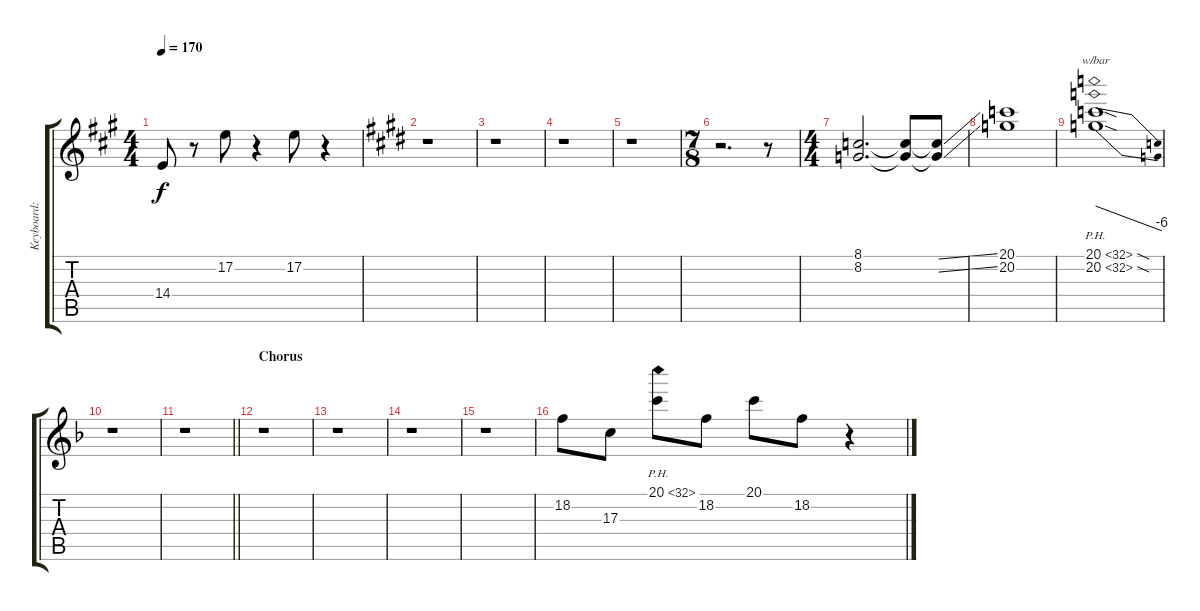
\track ("Keyboard: Tsumugi Kotobuki" "Keyboard: ") {instrument pad7halo}
\staff {score tabs}
\tuning (E4 B3 G3 D3 A2 E2) {hide}
\ts (4 4)
\tempo 170
\clef g2
\ks a
14.4.8{dy f} r.8 17.2.8 r.4 17.2.8 r.4 |
\ks e
r.1 |
r.1 |
r.1 |
r.1 |
\ts (7 8)
r.2{d} r.8 |
\ts (4 4)
(8.1 8.2).2{d} (8.1{t} 8.2{t}).8 (8.1{ss t} 8.2{ss t}).8 |
(20.1 20.2).1 |
(20.1{ph 12 sod} 20.2{ph 12 sod}).1{tbe (dive default 0 0 60 -24)} |
\ks f
r.1 |
\barLineRight lightlight
r.1 |
\section ("" "Chorus")
r.1 |
r.1 |
r.1 |
r.1 |
18.2.8 17.3.8 20.1{ph 12}.8 18.2.8 20.1.8 18.2.8 r.4
